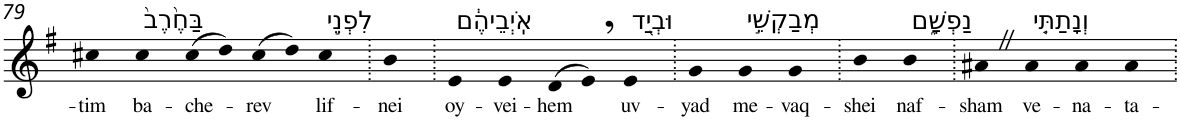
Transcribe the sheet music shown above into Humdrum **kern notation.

**kern	**text
*part1	*part1
*staff1	*staff1
*I"Piano	*
*I'Pno	*
!!LO:PB:g=z
*clefG2	*
*k[f#]	*
*G:	*
=79	=79
!	!LO:LY:b
4cc#X	-tim
!LO:TX:a:t=בַּחֶ֙רֶב֙	!
!	!LO:LY:b
4cc#	ba-
!	!LO:LY:b
(>8cc#	-che-
8dd)	.
!	!LO:LY:b
(>8cc#	-rev
8dd)	.
!LO:TX:a:t=לִפְנֵ֣י	!
!	!LO:LY:b
4cc#	lif-
=80.	=80.
!	!LO:LY:b
4b	-nei
=81.	=81.
!LO:TX:a:t=אֹֽיְבֵיהֶ֔ם	!
!	!LO:LY:b
4e	oy-
!	!LO:LY:b
4e	-vei-
!	!LO:LY:b
(>8d	-hem
8e,)	.
!LO:TX:a:t=וּבְיַ֖ד	!
!	!LO:LY:b
4e	uv-
=82.	=82.
!	!LO:LY:b
4g	-yad
!LO:TX:a:t=מְבַקְשֵׁ֣י	!
!	!LO:LY:b
4g	me-
!	!LO:LY:b
4g	-vaq-
=83.	=83.
!	!LO:LY:b
4b	-shei
!LO:TX:a:t=נַפְשָׁ֑ם	!
!	!LO:LY:b
4b	naf-
=84.	=84.
!	!LO:LY:b
4a#XZ	-sham
!LO:TX:a:t=וְנָתַתִּ֤י	!
!	!LO:LY:b
4a#	ve-
!	!LO:LY:b
4a#	-na-
!	!LO:LY:b
4a#	-ta-
=.	=.
*-	*-
